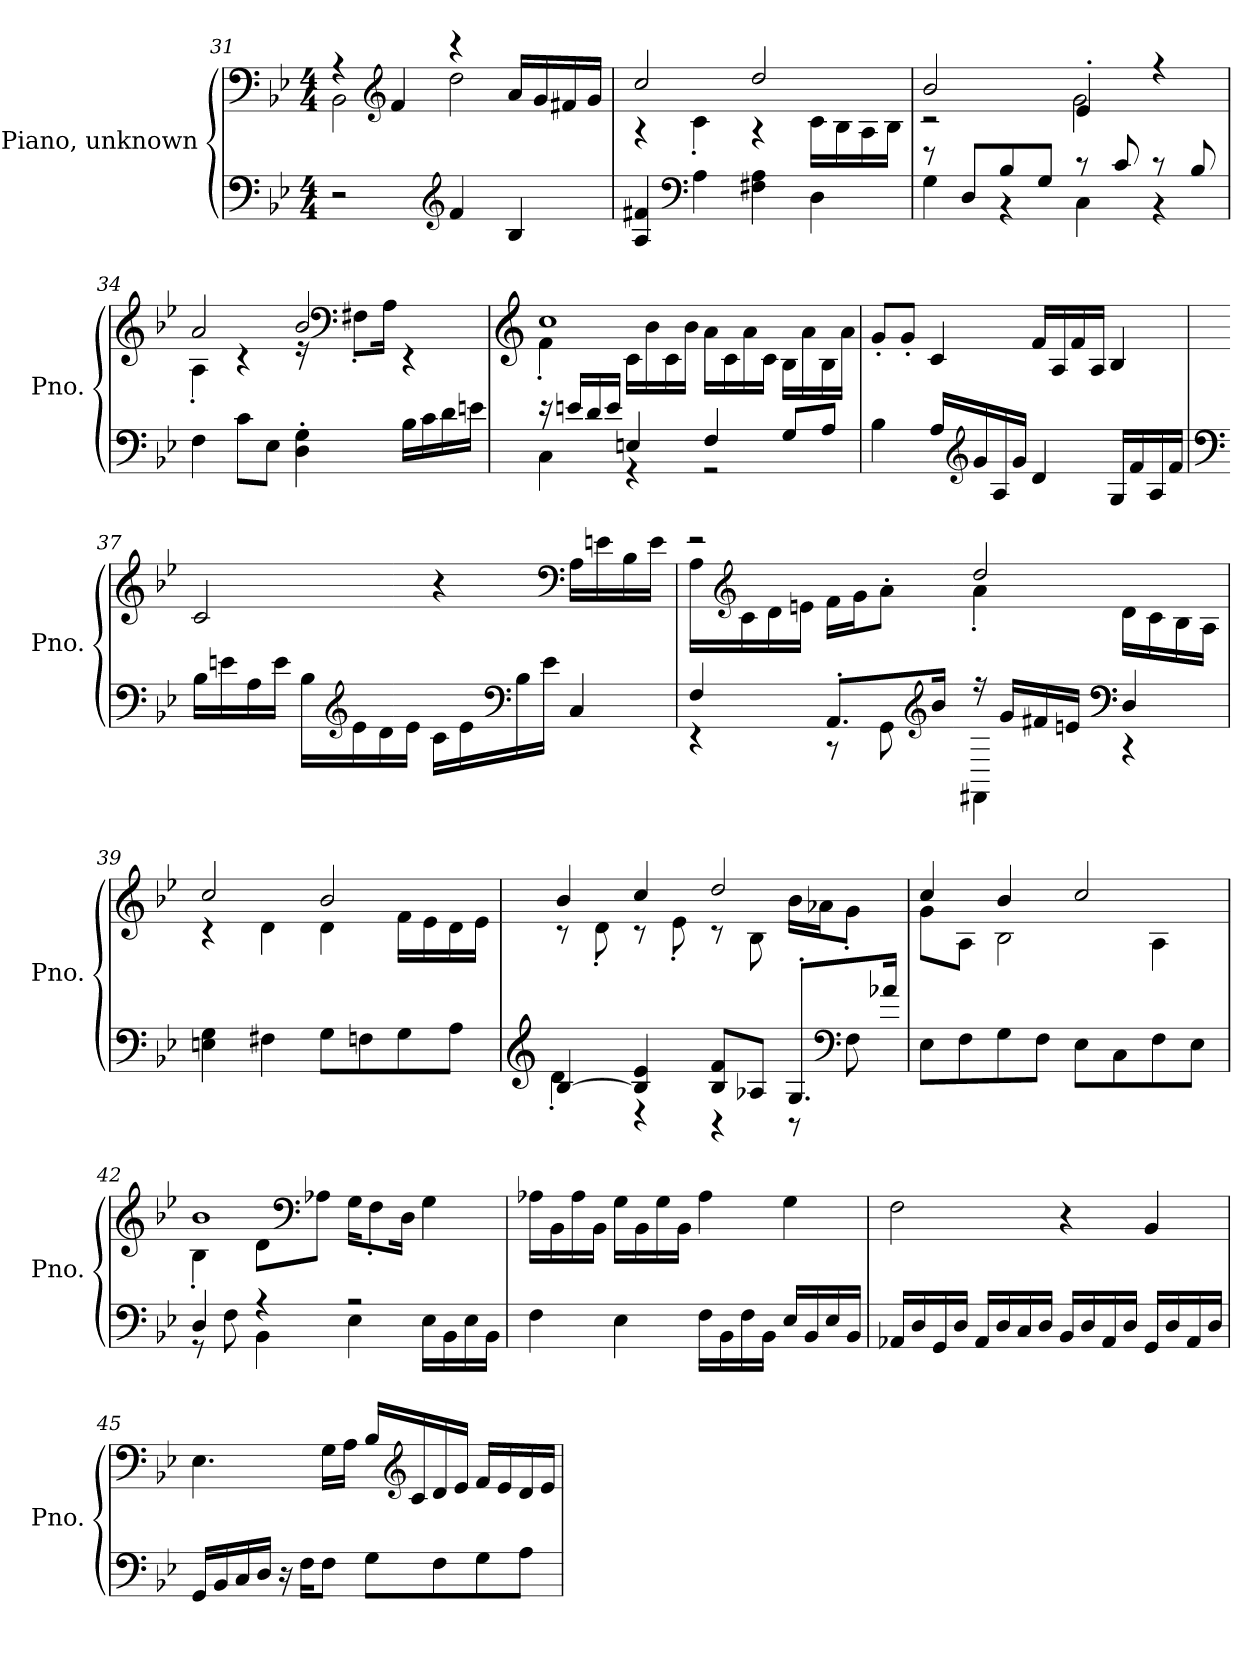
**kern	**kern
*part1	*part1
*staff2	*staff1
*I"Piano, unknown	*
*I'Pno.	*
*clefF4	*clefF4
*k[b-e-]	*k[b-e-]
*M4/4	*M4/4
=31	=31
*	*^
2r	4r	2BB-\
*	*clefG2	*
.	4f/	.
*clefG2	*	*
4f/	4r	2dd\
4B-/	16a/LL	.
.	16g/	.
.	16f#X/	.
.	16g/JJ	.
!!LO:LB:g=z	!!
=32	=32	=32
4A/ 4f#X/	2cc/	4r
*clefF4	*	*
4A\	.	4c'\
4F#X\ 4A\	2dd/	4r
4D\	.	16c\LL
.	.	16B-\
.	.	16A\
.	.	16B-\JJ
=33	=33	=33
*^	*	*
8r	4G\	2b-/	2r
8D/L	.	.	.
8B-/	4r	.	.
8G/J	.	.	.
8r	4C\	4e-'/	2g\
8c/	.	.	.
8r	4r	4r	.
8B-/	.	.	.
*v	*v	*	*
=34	=34	=34
4F\	2a/	4A'\
8c\L	.	4r
8E-\J	.	.
4D\' 4G\'	2b-/	16r
*	*clefF4	*
.	.	8F#X'\L
.	.	16A\Jk
16B-\LL	.	4r
16c\	.	.
16d\	.	.
16en\JJ	.	.
!!LO:PB:g=z	!!
=35	=35	=35
*	*clefG2	*
*^	*	*
16r	4C\	1cc	4f'\
16en/LL	.	.	.
16d/	.	.	.
16e/JJ	.	.	.
4En/	4r	.	16c\LL
.	.	.	16b-\
.	.	.	16c\
.	.	.	16b-\JJ
4F/	2r	.	16a\LL
.	.	.	16c\
.	.	.	16a\
.	.	.	16c\JJ
8G/L	.	.	16B-\LL
.	.	.	16a\
8A/J	.	.	16B-\
.	.	.	16a\JJ
*v	*v	*	*
*	*v	*v
=36	=36
4B-\	8g'/L
.	8g'/J
16A/LL	4c/
*clefG2	*
16g/	.
16A/	.
16g/JJ	.
4d/	16f/LL
.	16A/
.	16f/
.	16A/JJ
16G/LL	4B-/
16f/	.
16A/	.
16f/JJ	.
!!LO:LB:g=z
=37	=37
*clefF4	*
16B-\LL	2c/
16en\	.
16A\	.
16e\JJ	.
16B-\LL	.
*clefG2	*
16e\	.
16d\	.
16e\JJ	.
16c\LL	4r
16e\	.
*clefF4	*
16B-\	.
16e\JJ	.
*	*clefF4
4C/	16A\LL
.	16en\
.	16B-\
.	16e\JJ
!!LO:LB:g=z
=38	=38
*^	*^
4F/	4r	2r	16A\LL
*	*	*clefG2	*
.	.	.	16c\
.	.	.	16d\
.	.	.	16en\JJ
8.AA'/L	8r	.	16f\LL
.	.	.	16g\J
.	8GG\	.	8a'\J
*clefG2	*	*	*
16b-/Jk	.	.	.
16r	4FF#X\	2dd/	4a'\
16g/LL	.	.	.
16f#X/	.	.	.
16en/JJ	.	.	.
*clefF4	*	*	*
4D/	4r	.	16d\LL
.	.	.	16c\
.	.	.	16B-\
.	.	.	16A\JJ
*v	*v	*	*
=39	=39	=39
4En\ 4G\	2cc/	4r
4F#X\	.	4d\
8G\L	2b-/	4d\
8Fn\	.	.
8G\	.	16f\LL
.	.	16e-\
8A\J	.	16d\
.	.	16e-\JJ
!!LO:LB:g=z	!!
=40	=40	=40
*clefG2	*	*
*^	*	*
[4B-/	4d'\	4b-/	8r
.	.	.	8d'\
4B-/] 4e-/	4r	4cc/	8r
.	.	.	8e-'\
8B-/ 8f/L	4r	2dd/	8r
8A-X/J	.	.	8B-\
8.G'/L	8r	.	16b-\LL
.	.	.	16a-X\J
*clefF4	*	*	*
.	8F\	.	8g'\J
16a-X/Jk	.	.	.
*v	*v	*	*
=41	=41	=41
8E-\L	4cc/	8g\L
8F\	.	8A\J
8G\	4b-/	2B-\
8F\J	.	.
8E-\L	2cc/	.
8C\	.	.
8F\	.	4A\
8E-\J	.	.
=42	=42	=42
*^	*	*
4D/	8r	1b-	4B-'\
.	8F\	.	.
4r	4BB-\	.	8d\L
*	*	*clefF4	*
.	.	.	8A-X\J
2r	4E-\	.	16G\KL
.	.	.	8F'\
.	.	.	16D\Jk
.	16E-\LL	.	4G\
.	16BB-\	.	.
.	16E-\	.	.
.	16BB-\JJ	.	.
*v	*v	*	*
*	*v	*v
!!LO:LB:g=z
=43	=43
4F\	16A-X\LL
.	16BB-\
.	16A-\
.	16BB-\JJ
4E-\	16G\LL
.	16BB-\
.	16G\
.	16BB-\JJ
16F\LL	4A-\
16BB-\	.
16F\	.
16BB-\JJ	.
16E-/LL	4G\
16BB-/	.
16E-/	.
16BB-/JJ	.
=44	=44
16AA-X/LL	2F\
16D/	.
16GG/	.
16D/JJ	.
16AA-/LL	.
16D/	.
16C/	.
16D/JJ	.
16BB-/LL	4r
16D/	.
16AA-/	.
16D/JJ	.
16GG/LL	4BB-/
16D/	.
16AA-/	.
16D/JJ	.
!!LO:LB:g=z
=45	=45
16GG/LL	4.E-\
16BB-/	.
16C/	.
16D/JJ	.
16r	.
16F\KL	.
8F\J	16G\LL
.	16A\JJ
8G\L	16B-/LL
*	*clefG2
.	16c/
8F\	16d/
.	16e-/JJ
8G\	16f/LL
.	16e-/
8A\J	16d/
.	16e-/JJ
=	=
*-	*-
